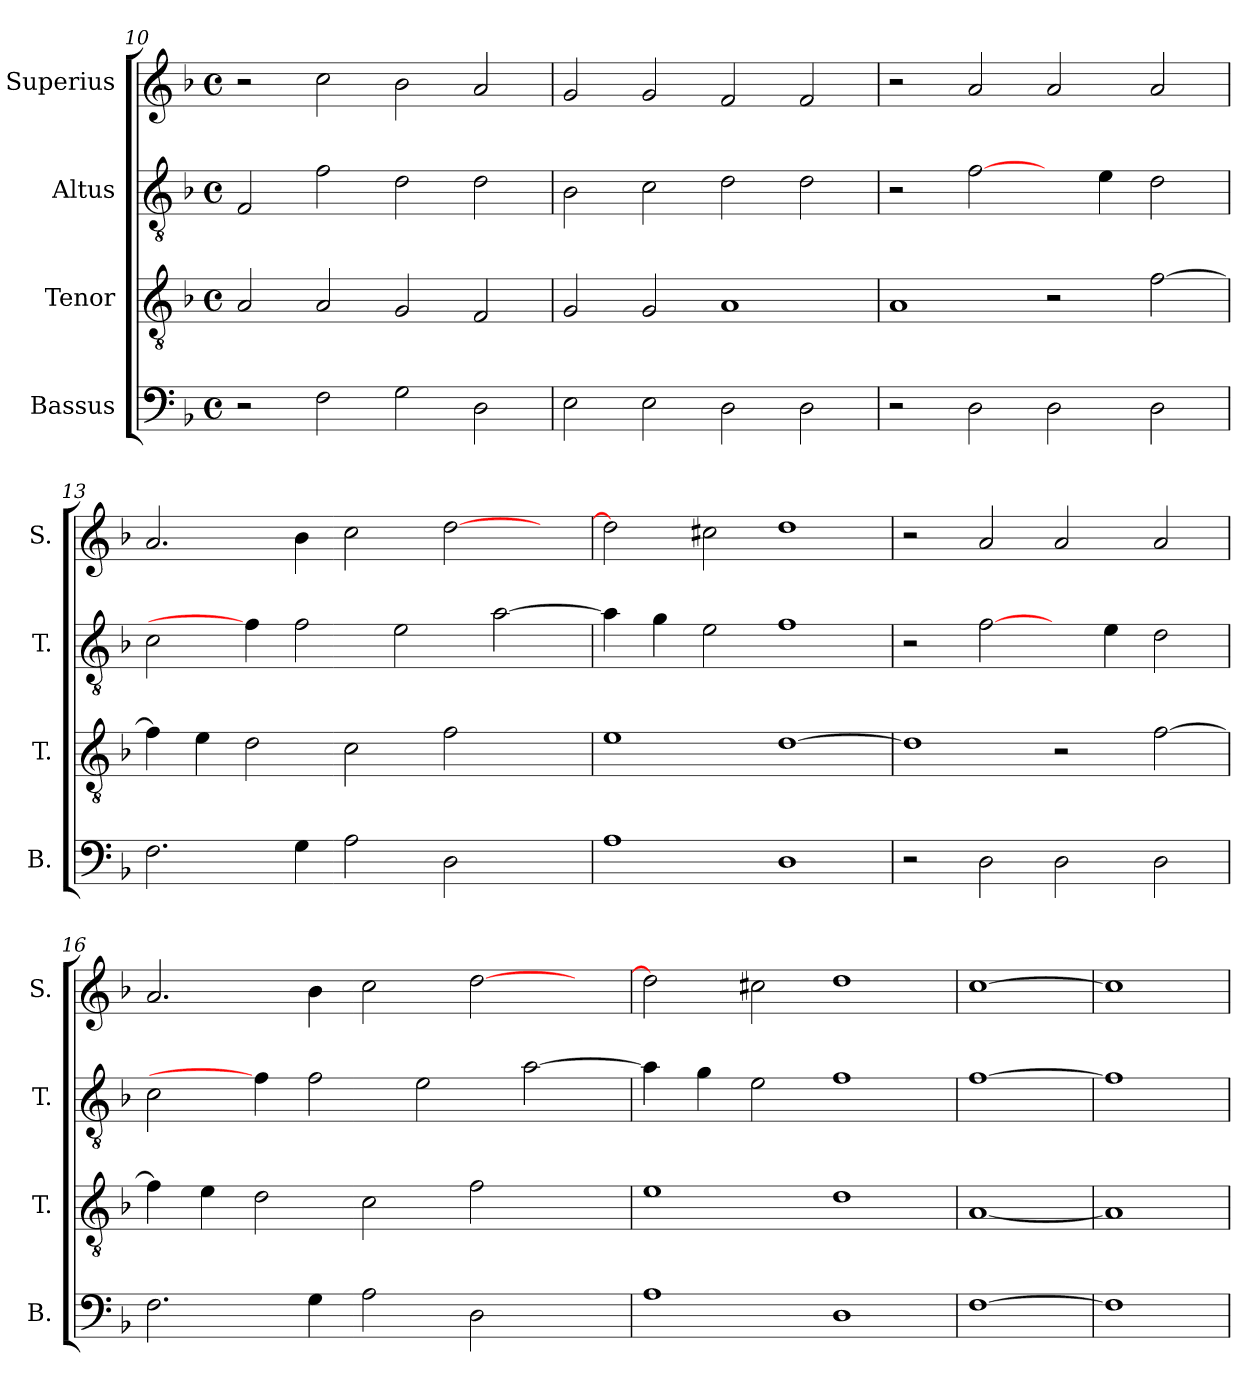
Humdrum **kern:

**kern	**kern	**kern	**kern
*part4	*part3	*part2	*part1
*staff4	*staff3	*staff2	*staff1
*I"Bassus	*I"Tenor	*I"Altus	*I"Superius
*I'B.	*I'T.	*I'T.	*I'S.
!!LO:PB:g=z
*clefF4	*clefGv2	*clefGv2	*clefG2
*	*ITrd7c12	*ITrd7c12	*
*k[b-]	*k[b-]	*k[b-]	*k[b-]
*F:	*F:	*F:	*F:
*M4/4	*M4/4	*M4/4	*M4/4
*met(c)	*met(c)	*met(c)	*met(c)
=10	=10	=10	=10
2r	2AAi/	2FFi/	2r
2Fi\	2AAi/	2Fi\	2cci\
2Gi\	2GGi/	2Di\	2b-i\
2Di\	2FFi/	2Di\	2ai/
=11	=11	=11	=11
2Ei\	2GGi/	2BB-i\	2gi/
2Ei\	2GGi/	2Ci\	2gi/
2Di\	1AAi	2Di\	2fi/
2Di\	.	2Di\	2fi/
=12	=12	=12	=12
2r	1AAi	2r	2r
2Di\	.	[2Fi\	2ai/
2Di\	2r	4ryy	2ai/
.	.	4Ei\	.
2Di\	[>2Fi\	2Di\	2ai/
=13	=13	=13	=13
2.Fi\	4Fi\]	2Ci\	2.ai/
.	4Ei\	.	.
.	2Di\	4Fi\]	.
4Gi\	.	2Fi\	4b-i\
2Ai\	2Ci\	.	2cci\
.	.	2Ei\	.
2Di\	2Fi\	.	[>2ddi\
.	.	[>2Ai\	.
4ryy	4ryy	.	4ryy
=14	=14	=14	=14
1Ai	1Ei	4Ai\]	2ddi\]
.	.	4Gi\	.
.	.	2Ei\	2cc#Xi\
1Di	[>1Di	1Fi	1ddi
!!LO:LB:g=z
=15	=15	=15	=15
2r	1Di]	2r	2r
2Di\	.	[2Fi\	2ai/
2Di\	2r	4ryy	2ai/
.	.	4Ei\	.
2Di\	[>2Fi\	2Di\	2ai/
=16	=16	=16	=16
2.Fi\	4Fi\]	2Ci\	2.ai/
.	4Ei\	.	.
.	2Di\	4Fi\]	.
4Gi\	.	2Fi\	4b-i\
2Ai\	2Ci\	.	2cci\
.	.	2Ei\	.
2Di\	2Fi\	.	[>2ddi\
.	.	[>2Ai\	.
4ryy	4ryy	.	4ryy
=17	=17	=17	=17
1Ai	1Ei	4Ai\]	2ddi\]
.	.	4Gi\	.
.	.	2Ei\	2cc#Xi\
1Di	1Di	1Fi	1ddi
=18	=18	=18	=18
[1Fi	[1AAi	[1Fi	[1cci
=19	=19	=19	=19
1Fi]	1AAi]	1Fi]	1cci]
=	=	=	=
*-	*-	*-	*-
